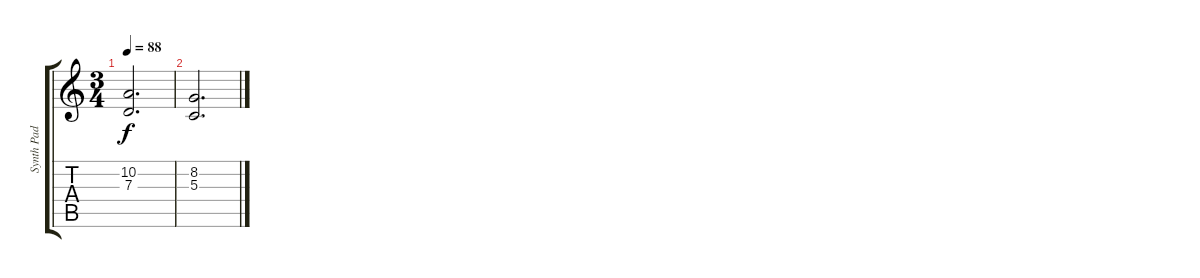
\track ("Synth Pad Left Ch." "Synth Pad ") {instrument pad2warm}
\staff {score tabs}
\tuning (E4 B3 G3 D3 A2 E2) {hide}
\ts (3 4)
\tempo 88
\clef g2
\ks c
(10.2 7.3).2{d dy f} |
(8.2 5.3).2{d}
